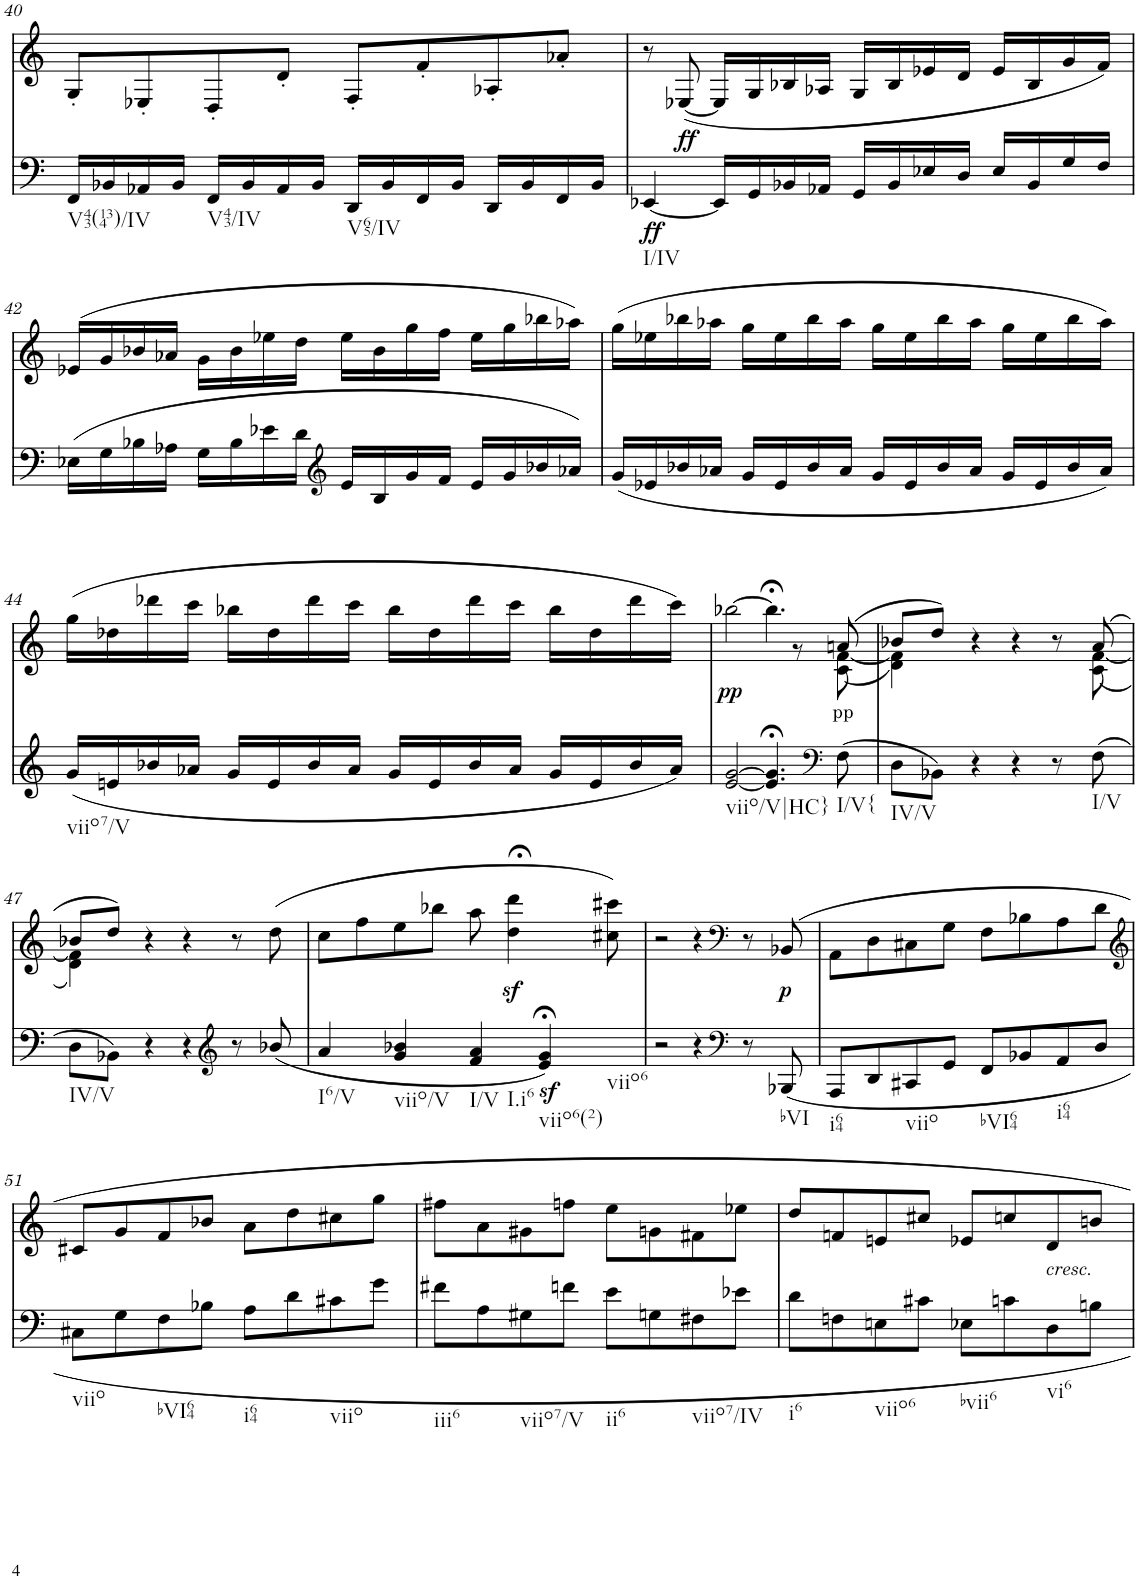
**kern	**dynam	**kern	**text	**dynam
*part2	*part2	*part1	*part1	*part1
*staff2	*staff2	*staff1	*staff1	*staff1
*I"Piano	*	*I"Piano	*	*
*I'Pno	*	*I'Pno	*	*
!!LO:PB:g=z
*clefF4	*	*clefG2	*	*
*k[]	*	*k[]	*	*
*M4/4	*	*M4/4	*	*
=40	=40	=40	=40	=40
!LO:TX:b:t=V43(134)/IV	!	!	!	!
16FF/LL	.	8G'/L	.	.
16BB-X/	.	.	.	.
16AA-X/	.	8E-X'/	.	.
16BB-/JJ	.	.	.	.
!LO:TX:b:t=V43/IV	!	!	!	!
16FF/LL	.	8D'/	.	.
16BB-/	.	.	.	.
16AA-/	.	8d'/J	.	.
16BB-/JJ	.	.	.	.
!LO:TX:b:t=V65/IV	!	!	!	!
16DD/LL	.	8F'/L	.	.
16BB-/	.	.	.	.
16FF/	.	8f'/	.	.
16BB-/JJ	.	.	.	.
16DD/LL	.	8A-X'/	.	.
16BB-/	.	.	.	.
16FF/	.	8a-X'/J	.	.
16BB-/JJ	.	.	.	.
=41	=41	=41	=41	=41
!LO:TX:b:t=I/IV	!	!	!	!
!	!LO:DY:b	!	!	!
!	!LO:DY:n=1:a	!	!	!
[4EE-X/	ff ff	8r	.	.
.	.	([8E-X/	.	.
16EE-/LL]	.	16E-/LL]	.	.
16GG/	.	16G/	.	.
16BB-X/	.	16B-X/	.	.
16AA-X/JJ	.	16A-X/JJ	.	.
16GG/LL	.	16G/LL	.	.
16BB-/	.	16B-/	.	.
16E-X/	.	16e-X/	.	.
16D/JJ	.	16d/JJ	.	.
16E-/LL	.	16e-/LL	.	.
16BB-/	.	16B-/	.	.
16G/	.	16g/	.	.
16F/JJ	.	16f/JJ)	.	.
!!LO:LB:g=z
=42	=42	=42	=42	=42
(16E-X\LL	.	(16e-X/LL	.	.
16G\	.	16g/	.	.
16B-X\	.	16b-X/	.	.
16A-X\JJ	.	16a-X/JJ	.	.
16G\LL	.	16g\LL	.	.
16B-\	.	16b-\	.	.
16e-X\	.	16ee-X\	.	.
16d\JJ	.	16dd\JJ	.	.
*clefG2	*	*	*	*
16e-/LL	.	16ee-\LL	.	.
16B-/	.	16b-\	.	.
16g/	.	16gg\	.	.
16f/JJ	.	16ff\JJ	.	.
16e-/LL	.	16ee-\LL	.	.
16g/	.	16gg\	.	.
16b-X/	.	16bb-X\	.	.
16a-X/JJ)	.	16aa-X\JJ)	.	.
=43	=43	=43	=43	=43
(16g/LL	.	(16gg\LL	.	.
16e-X/	.	16ee-X\	.	.
16b-X/	.	16bb-X\	.	.
16a-X/JJ	.	16aa-X\JJ	.	.
16g/LL	.	16gg\LL	.	.
16e-/	.	16ee-\	.	.
16b-/	.	16bb-\	.	.
16a-/JJ	.	16aa-\JJ	.	.
16g/LL	.	16gg\LL	.	.
16e-/	.	16ee-\	.	.
16b-/	.	16bb-\	.	.
16a-/JJ	.	16aa-\JJ	.	.
16g/LL	.	16gg\LL	.	.
16e-/	.	16ee-\	.	.
16b-/	.	16bb-\	.	.
16a-/JJ)	.	16aa-\JJ)	.	.
!!LO:LB:g=z
=44	=44	=44	=44	=44
!LO:TX:b:t=viio7/V	!	!	!	!
(16g/LL	.	(16gg\LL	.	.
16en/	.	16dd-X\	.	.
16b-X/	.	16ddd-X\	.	.
16a-X/JJ	.	16ccc\JJ	.	.
16g/LL	.	16bb-X\LL	.	.
16e/	.	16dd-\	.	.
16b-/	.	16ddd-\	.	.
16a-/JJ	.	16ccc\JJ	.	.
16g/LL	.	16bb-\LL	.	.
16e/	.	16dd-\	.	.
16b-/	.	16ddd-\	.	.
16a-/JJ	.	16ccc\JJ	.	.
16g/LL	.	16bb-\LL	.	.
16e/	.	16dd-\	.	.
16b-/	.	16ddd-\	.	.
16a-/JJ)	.	16ccc\JJ)	.	.
=45	=45	=45	=45	=45
*	*	*^	*	*
!LO:TX:b:t=viio/V|HC}	!	!	!	!	!
!	!	!	!	!	!LO:DY:b
[2e/ [2g/	.	[>2bb-X\	2.ryy	.	pp
4.e/];< 4.g/];<	.	4.bb-;<\]	.	.	.
.	.	.	8r	.	.
*clefF4	*	*	*	*	*
!LO:TX:b:t=I/V{	!	!	!	!	!
!	!	!	!	!LO:LY:b	!
(8F\	.	(8an/	(8c\ [8f\	pp	.
=46	=46	=46	=46	=46	=46
!LO:TX:b:t=IV/V	!	!	!	!	!
8D\L	.	8b-X/L	4d\ 4f\])	.	.
8BB-X\J)	.	8dd/J)	.	.	.
4r	.	4r	8ryy	.	.
*	*	*v	*v	*	*
4r	.	4r	.	.
8r	.	8r	.	.
*	*	*^	*	*
!LO:TX:b:t=I/V	!	!	!	!	!
(8F\	.	(8a/	(8c\ [8f\	.	.
!!LO:LB:g=z	!!
=47	=47	=47	=47	=47	=47
!LO:TX:b:t=IV/V	!	!	!	!	!
8D\L	.	8b-X/L	4d\ 4f\])	.	.
8BB-X\J)	.	8dd/J)	.	.	.
4r	.	4r	2.ryy	.	.
4r	.	4r	.	.	.
*clefG2	*	*	*	*	*
8r	.	8r	.	.	.
(8b-X/	.	(>8dd\	.	.	.
*	*	*v	*v	*	*
=48	=48	=48	=48	=48
!LO:TX:b:t=I6/V	!	!	!	!
4a/	.	8cc\L	.	.
.	.	8ff\	.	.
!LO:TX:b:t=viio/V	!	!	!	!
4g/ 4b-X/	.	8ee\	.	.
.	.	8bb-X\J	.	.
!LO:TX:b:t=I/V	!	!	!	!
!LO:TX:b:t=I.i6	!	!	!	!
4f/ 4a/	.	8aa\	.	.
.	.	4dd\z<;< 4ddd\z<;<	.	.
!LO:TX:b:t=viio6(2)	!	!	!	!
!LO:TX:b:t=viio6	!	!	!	!
4e/z<;< 4g/z<;<)	.	.	.	.
.	.	8cc#X\ 8ccc#X\)	.	.
=49	=49	=49	=49	=49
2r	.	2r	.	.
4r	.	4r	.	.
*clefF4	*	*clefF4	*	*
8r	.	8r	.	.
!LO:TX:b:t=bVI	!	!	!	!
!	!	!	!	!LO:DY:b
8BBB-X/	.	8BB-X/	.	p
=50	=50	=50	=50	=50
!LO:TX:b:t=i64	!	!	!	!
8AAA/L	.	8AA\L	.	.
8DD/	.	8D\	.	.
!LO:TX:b:t=viio	!	!	!	!
8CC#X/	.	8C#X\	.	.
8GG/J	.	8G\J	.	.
!LO:TX:b:t=bVI64	!	!	!	!
8FF/L	.	8F\L	.	.
8BB-X/	.	8B-X\	.	.
!LO:TX:b:t=i64	!	!	!	!
8AA/	.	8A\	.	.
8D/J	.	8d\J	.	.
!!LO:LB:g=z
=51	=51	=51	=51	=51
*	*	*clefG2	*	*
!LO:TX:b:t=viio	!	!	!	!
8C#X\L	.	8c#X/L	.	.
8G\	.	8g/	.	.
!LO:TX:b:t=bVI64	!	!	!	!
8F\	.	8f/	.	.
8B-X\J	.	8b-X/J	.	.
!LO:TX:b:t=i64	!	!	!	!
8A\L	.	8a\L	.	.
8d\	.	8dd\	.	.
!LO:TX:b:t=viio	!	!	!	!
8c#X\	.	8cc#X\	.	.
8g\J	.	8gg\J	.	.
=52	=52	=52	=52	=52
!LO:TX:b:t=iii6	!	!	!	!
8f#X\L	.	8ff#X\L	.	.
8A\	.	8a\	.	.
!LO:TX:b:t=viio7/V	!	!	!	!
8G#X\	.	8g#X\	.	.
8fn\J	.	8ffn\J	.	.
!LO:TX:b:t=ii6	!	!	!	!
8e\L	.	8ee\L	.	.
8Gn\	.	8gn\	.	.
!LO:TX:b:t=viio7/IV	!	!	!	!
8F#X\	.	8f#X\	.	.
8e-X\J	.	8ee-X\J	.	.
=53	=53	=53	=53	=53
!LO:TX:b:t=i6	!	!	!	!
8d\L	.	8dd/L	.	.
8Fn\	.	8fn/	.	.
!LO:TX:b:t=viio6	!	!	!	!
8En\	.	8en/	.	.
8c#X\J	.	8cc#X/J	.	.
!LO:TX:b:t=bvii6	!	!	!	!
8E-X\L	.	8e-X/L	.	.
8cn\	.	8ccn/	.	.
!	!	!LO:TX:b:i:t=cresc.	!	!
!LO:TX:b:t=vi6	!	!	!	!
8D\	.	8d/	.	.
8Bn\J	.	8bn/J	.	.
=	=	=	=	=
*-	*-	*-	*-	*-
